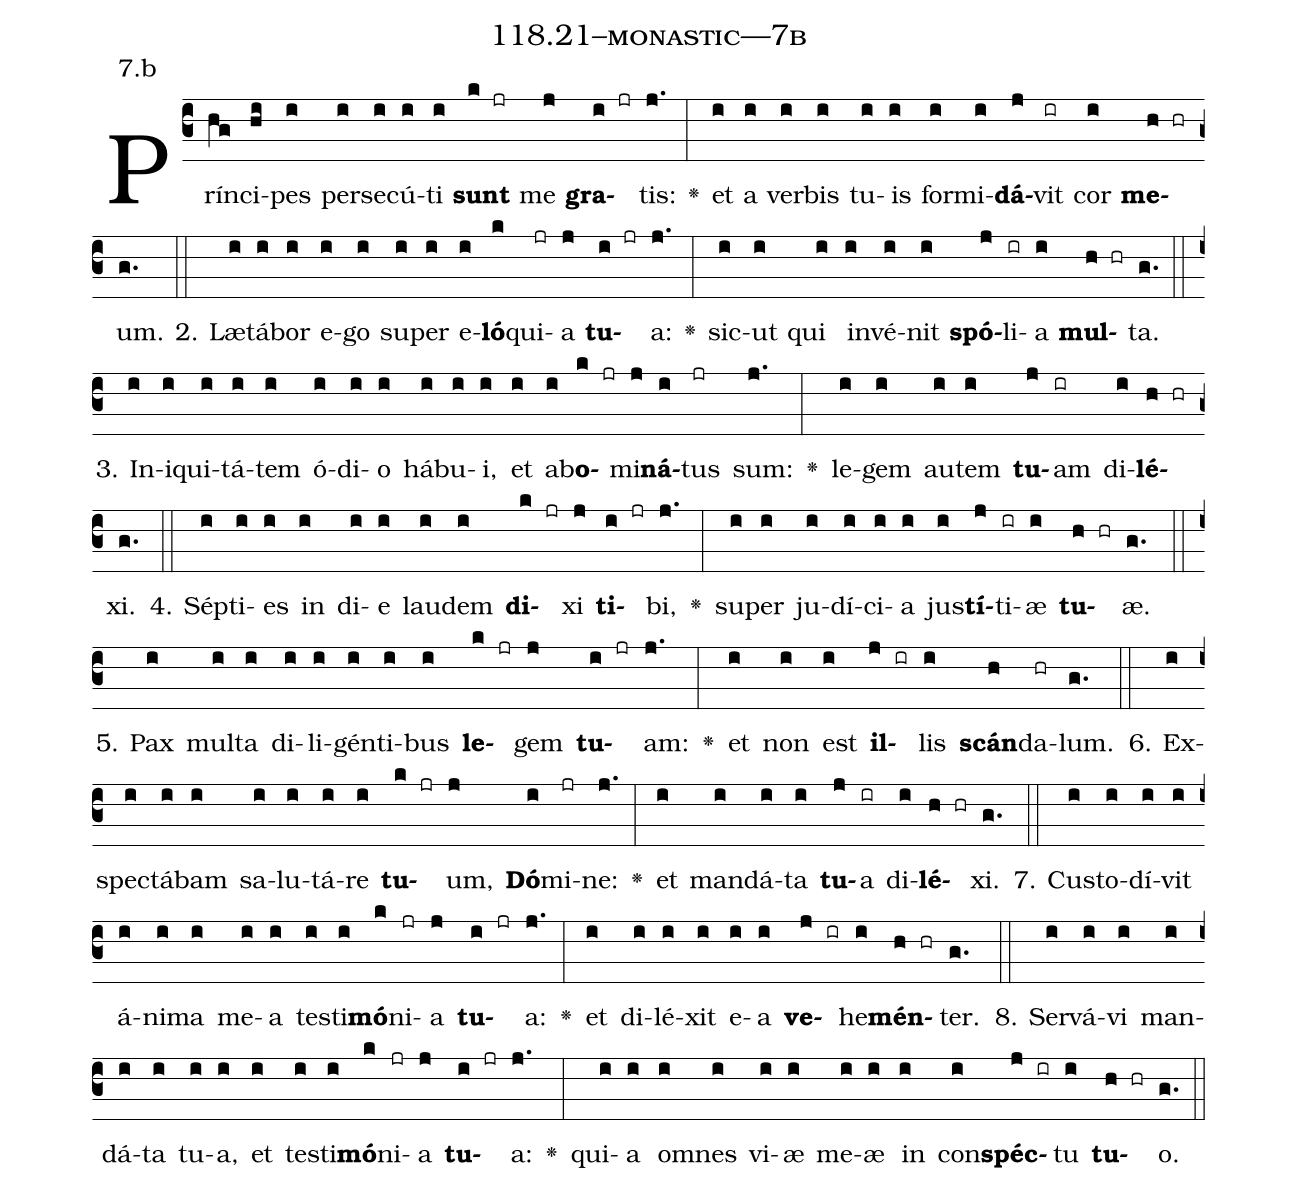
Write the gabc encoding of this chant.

name: 118.21--monastic---7b;
annotation: 7.b;
%%
(c3)Prín(hg)ci(hi)pes(i) per(i)se(i)cú(i)ti(i) <b>sunt</b>(k jr) me(j) <b>gra</b>(i jr)tis:(j.) <v>\greheightstar</v>(:) et(i) a(i) ver(i)bis(i) tu(i)is(i) for(i)mi(i)<b>dá</b>(j)vit(ir) cor(i) <b>me</b>(h hr)um.(g.) (::)
2. Læ(i)tá(i)bor(i) e(i)go(i) su(i)per(i) e(i)<b>ló</b>(k)qui(jr)a(j) <b>tu</b>(i jr)a:(j.) <v>\greheightstar</v>(:) sic(i)ut(i) qui(i) in(i)vé(i)nit(i) <b>spó</b>(j)li(ir)a(i) <b>mul</b>(h hr)ta.(g.) (::)
3. In(i)i(i)qui(i)tá(i)tem(i) ó(i)di(i)o(i) há(i)bu(i)i,(i) et(i) ab(i)<b>o</b>(k jr)mi(j)<b>ná</b>(i)tus(jr) sum:(j.) <v>\greheightstar</v>(:) le(i)gem(i) au(i)tem(i) <b>tu</b>(j)am(ir) di(i)<b>lé</b>(h hr)xi.(g.) (::)
4. Sép(i)ti(i)es(i) in(i) di(i)e(i) lau(i)dem(i) <b>di</b>(k jr)xi(j) <b>ti</b>(i jr)bi,(j.) <v>\greheightstar</v>(:) su(i)per(i) ju(i)dí(i)ci(i)a(i) jus(i)<b>tí</b>(j)ti(ir)æ(i) <b>tu</b>(h hr)æ.(g.) (::)
5. Pax(i) mul(i)ta(i) di(i)li(i)gén(i)ti(i)bus(i) <b>le</b>(k jr)gem(j) <b>tu</b>(i jr)am:(j.) <v>\greheightstar</v>(:) et(i) non(i) est(i) <b>il</b>(j ir)lis(i) <b>scán</b>(h)da(hr)lum.(g.) (::)
6. Ex(i)spec(i)tá(i)bam(i) sa(i)lu(i)tá(i)re(i) <b>tu</b>(k jr)um,(j) <b>Dó</b>(i)mi(jr)ne:(j.) <v>\greheightstar</v>(:) et(i) man(i)dá(i)ta(i) <b>tu</b>(j)a(ir) di(i)<b>lé</b>(h hr)xi.(g.) (::)
7. Cus(i)to(i)dí(i)vit(i) á(i)ni(i)ma(i) me(i)a(i) tes(i)ti(i)<b>mó</b>(k)ni(jr)a(j) <b>tu</b>(i jr)a:(j.) <v>\greheightstar</v>(:) et(i) di(i)lé(i)xit(i) e(i)a(i) <b>ve</b>(j ir)he(i)<b>mén</b>(h hr)ter.(g.) (::)
8. Ser(i)vá(i)vi(i) man(i)dá(i)ta(i) tu(i)a,(i) et(i) tes(i)ti(i)<b>mó</b>(k)ni(jr)a(j) <b>tu</b>(i jr)a:(j.) <v>\greheightstar</v>(:) qui(i)a(i) om(i)nes(i) vi(i)æ(i) me(i)æ(i) in(i) con(i)<b>spéc</b>(j ir)tu(i) <b>tu</b>(h hr)o.(g.) (::)
